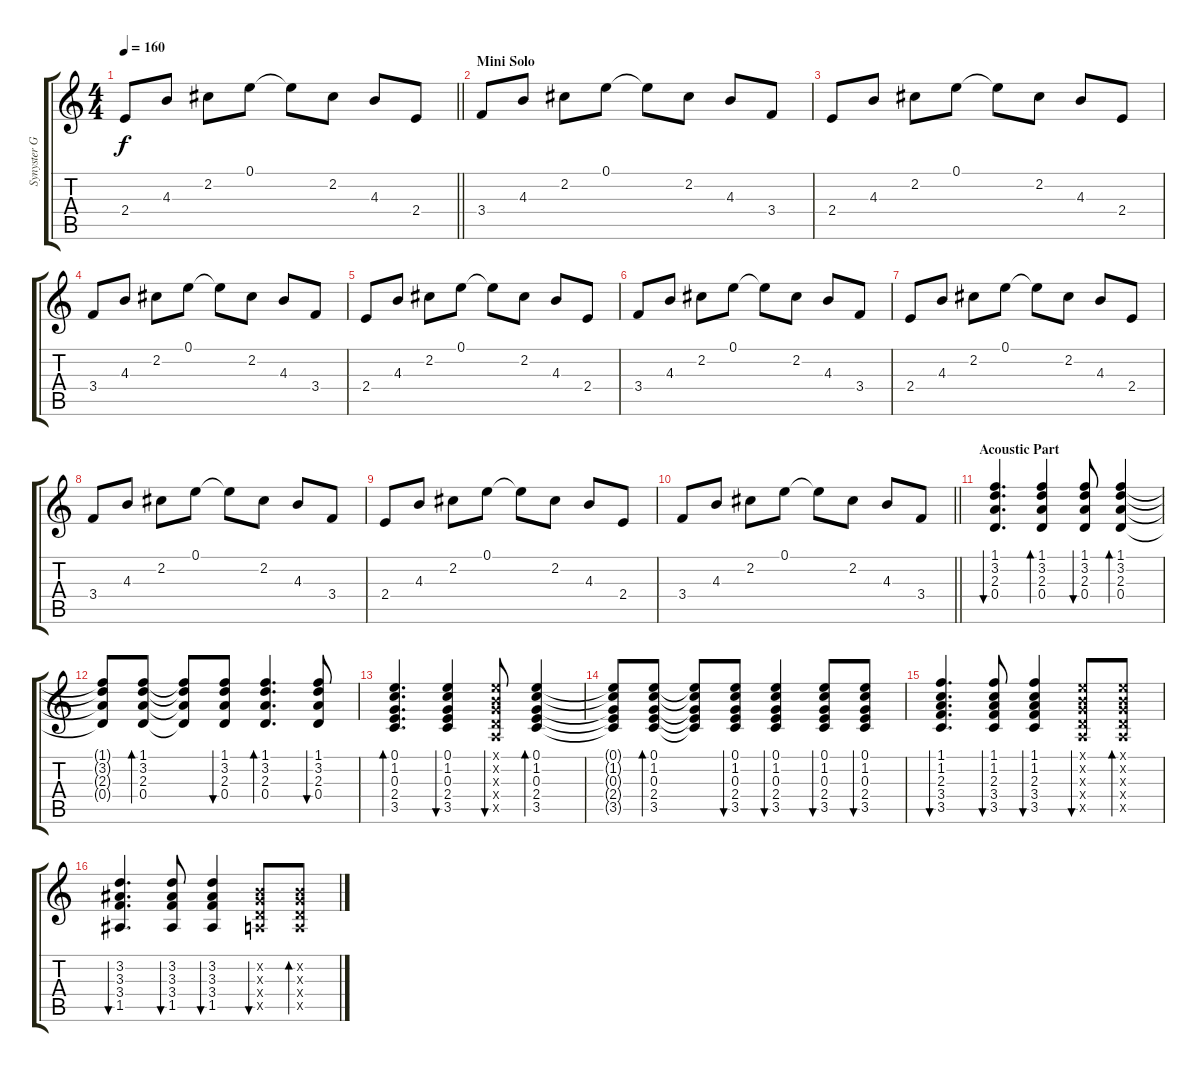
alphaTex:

\track ("Synyster Gates Acoustic" "Synyster G") {instrument acousticguitarsteel}
\staff {score tabs}
\tuning (E4 B3 G3 D3 A2 D2) {hide}
\ts (4 4)
\tempo 160
\clef g2
\barLineRight lightlight
\ks c
2.4.8{dy f} 4.3.8 2.2.8 0.1.8 0.1{t}.8 2.2.8 4.3.8 2.4.8 |
\section ("" "Mini Solo")
3.4.8 4.3.8 2.2.8 0.1.8 0.1{t}.8 2.2.8 4.3.8 3.4.8 |
2.4.8 4.3.8 2.2.8 0.1.8 0.1{t}.8 2.2.8 4.3.8 2.4.8 |
3.4.8 4.3.8 2.2.8 0.1.8 0.1{t}.8 2.2.8 4.3.8 3.4.8 |
2.4.8 4.3.8 2.2.8 0.1.8 0.1{t}.8 2.2.8 4.3.8 2.4.8 |
3.4.8 4.3.8 2.2.8 0.1.8 0.1{t}.8 2.2.8 4.3.8 3.4.8 |
2.4.8 4.3.8 2.2.8 0.1.8 0.1{t}.8 2.2.8 4.3.8 2.4.8 |
3.4.8 4.3.8 2.2.8 0.1.8 0.1{t}.8 2.2.8 4.3.8 3.4.8 |
2.4.8 4.3.8 2.2.8 0.1.8 0.1{t}.8 2.2.8 4.3.8 2.4.8 |
\barLineRight lightlight
3.4.8 4.3.8 2.2.8 0.1.8 0.1{t}.8 2.2.8 4.3.8 3.4.8 |
\section ("" "Acoustic Part")
(1.1 3.2 2.3 0.4).4{d bu 60 volume 10 balance 8 instrument acousticguitarsteel} (1.1 3.2 2.3 0.4).4{bd 60} (1.1 3.2 2.3 0.4).8{bu 60} (1.1 3.2 2.3 0.4).4{bd 60} |
(1.1{t} 3.2{t} 2.3{t} 0.4{t}).8 (1.1 3.2 2.3 0.4).8{bd 60} (1.1{t} 3.2{t} 2.3{t} 0.4{t}).8 (1.1 3.2 2.3 0.4).8{bu 60} (1.1 3.2 2.3 0.4).4{d bd 60} (1.1 3.2 2.3 0.4).8{bu 60} |
(0.1 1.2 0.3 2.4 3.5).4{d bd 60} (0.1 1.2 0.3 2.4 3.5).4{bu 60} (0.1{x} 0.2{x} 0.3{x} 0.4{x} 0.5{x}).8{bu 60} (0.1 1.2 0.3 2.4 3.5).4{bd 60} |
(0.1{t} 1.2{t} 0.3{t} 2.4{t} 3.5{t}).8 (0.1 1.2 0.3 2.4 3.5).8{bd 60} (0.1{t} 1.2{t} 0.3{t} 2.4{t} 3.5{t}).8 (0.1 1.2 0.3 2.4 3.5).8{bu 60} (0.1 1.2 0.3 2.4 3.5).4{bu 60} (0.1 1.2 0.3 2.4 3.5).8{bu 60} (0.1 1.2 0.3 2.4 3.5).8{bu 60} |
(1.1 1.2 2.3 3.4 3.5).4{d bu 60} (1.1 1.2 2.3 3.4 3.5).8{bu 60} (1.1 1.2 2.3 3.4 3.5).4{bu 60} (0.1{x} 0.2{x} 0.3{x} 0.4{x} 0.5{x}).8{bu 60} (0.1{x} 0.2{x} 0.3{x} 0.4{x} 0.5{x}).8{bd 60} |
(3.2 3.3 3.4 1.5).4{d bu 60} (3.2 3.3 3.4 1.5).8{bu 60} (3.2 3.3 3.4 1.5).4{bu 60} (0.2{x} 0.3{x} 0.4{x} 0.5{x}).8{bu 60} (0.2{x} 0.3{x} 0.4{x} 0.5{x}).8{bd 60}
